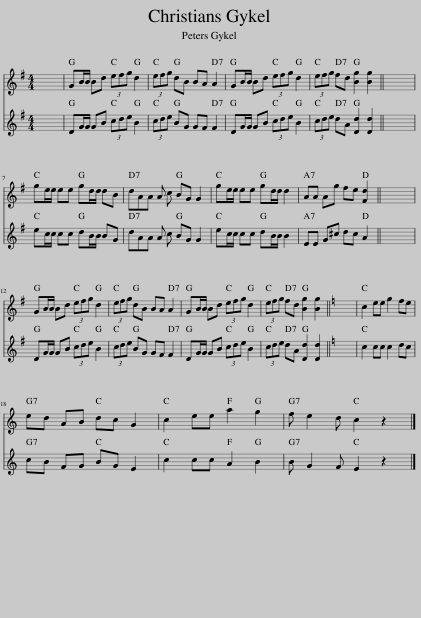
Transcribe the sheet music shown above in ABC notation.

X:1
%%score 1 2
L:1/8
M:4/4
I:linebreak $
K:G
V:1 treble
V:2 treble
V:1
 x8 | GB/B/ Bd (3efg d2 | (3efg dB BA A2 | GB/B/ Bd (3efg d2 | (3efg fd [Bg]2 [Bg]2 || %5
 x8 |$ ge/e/ ee gd/d/ dB | dAA A c BG G2 | ge/e/ ee gd/d/ d2 | AA Ag fe [Fd]2 || %10
 x8 |$ GB/B/ Bd (3efg d2 | (3efg dB BA A2 | GB/B/ Bd (3efg d2 | (3efg fd [Bg]2 [Bg]2 || %15
[K:C] x8 | c2 ee g2 fe |$ ed AB dc G2 | c2 ee a2 g2 | f e2 d c2 z2 |] %20
V:2
 x8 | DG/G/ GB (3cde B2 | (3cde BG GF F2 | DG/G/ GB (3cde B2 | (3cde dA [Dd]2 [Dd]2 || %5
 x8 |$ ec/c/ cc dB/B/ BG | dAA A c BG G2 | ec/c/ cc dB/B/ B2 | EE G^c dc A2 || %10
 x8 |$ DG/G/ GB (3cde B2 | (3cde BG GF F2 | DG/G/ GB (3cde B2 | (3cde dA [Dd]2 [Dd]2 || %15
[K:C] x8 | c2 cc c2 dc |$ cB FG BG E2 | c2 cc A2 B2 | B G2 F E2 z2 |] %20
